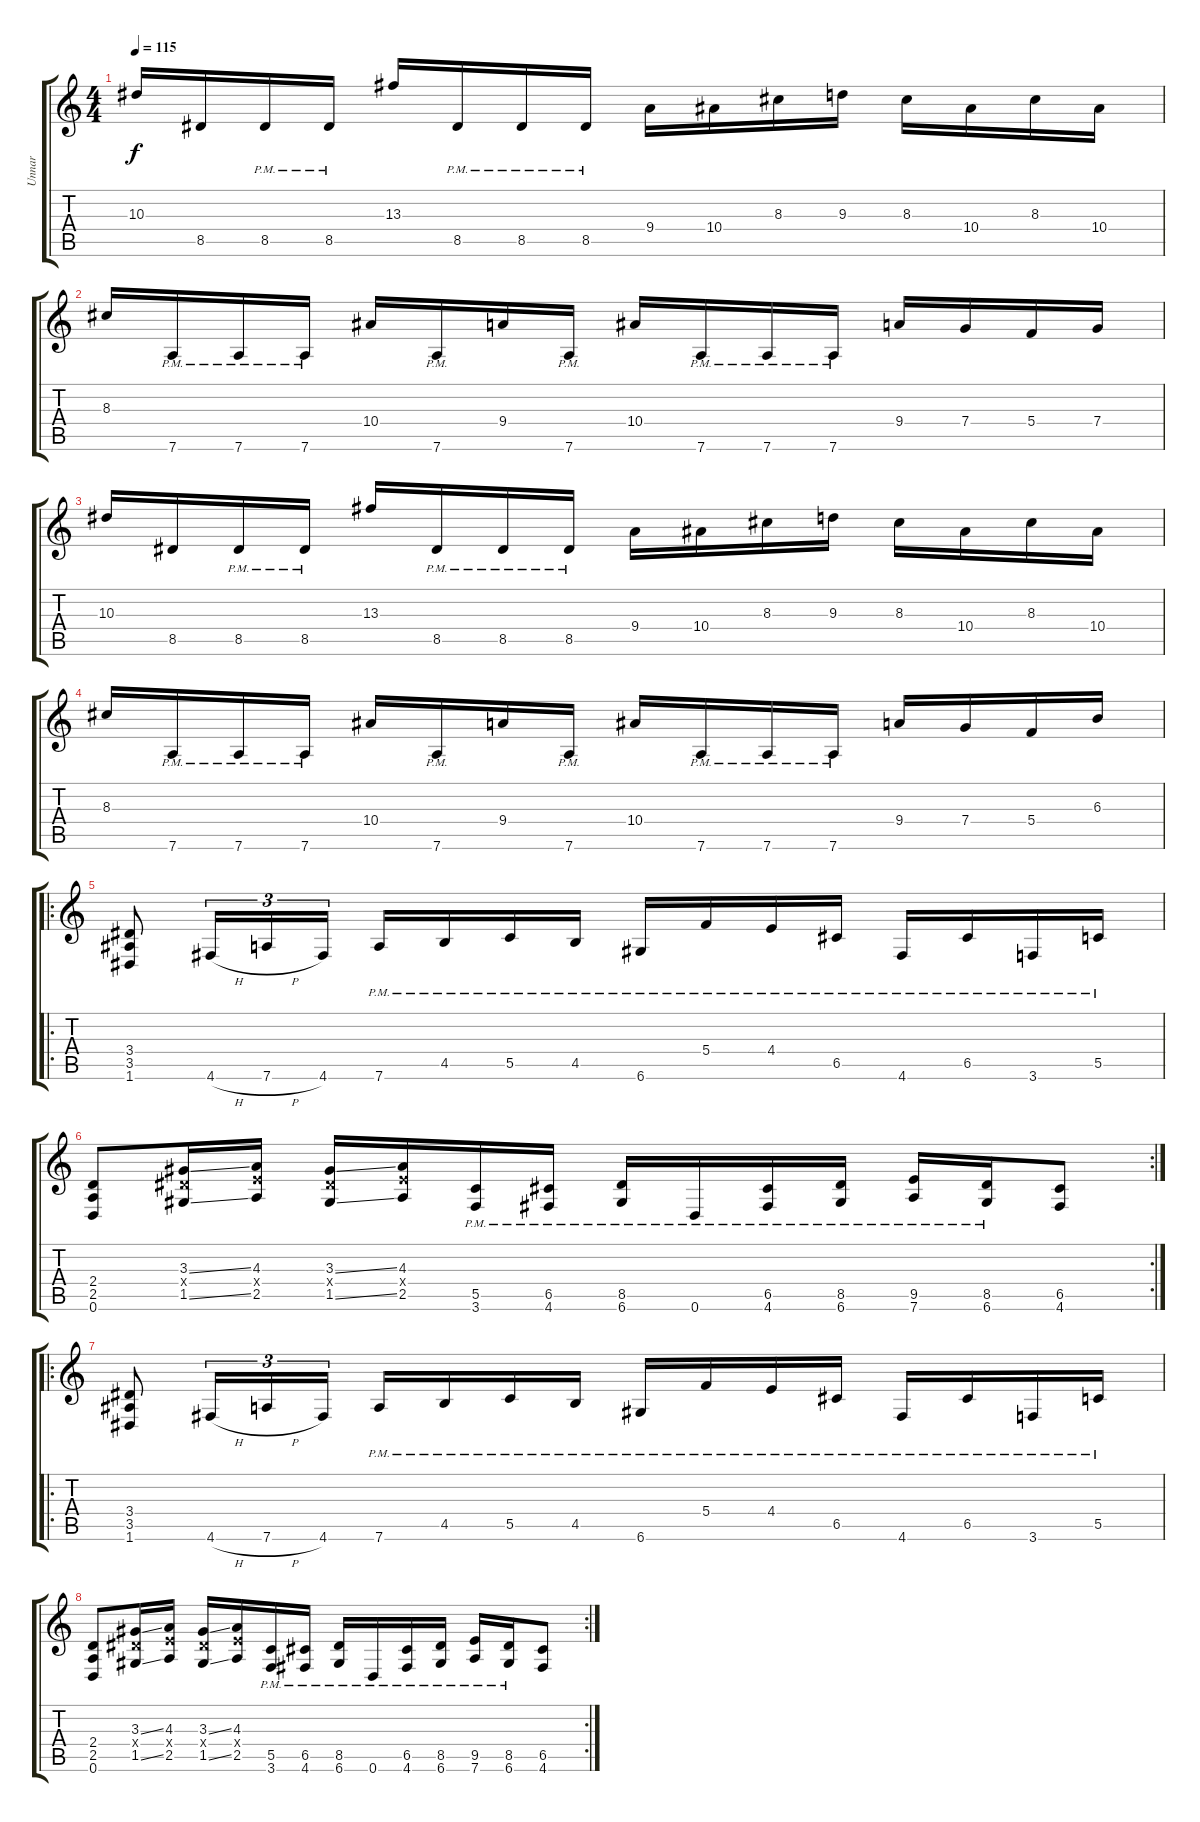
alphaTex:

\track ("Unnar " "Unnar ") {instrument distortionguitar}
\staff {score tabs}
\tuning (D4 A3 F3 C3 G2 D2) {hide}
\ts (4 4)
\tempo 115
\clef g2
\ks c
10.3.16{dy f} 8.5.16 8.5{pm}.16 8.5{pm}.16 13.3.16 8.5{pm}.16 8.5{pm}.16 8.5{pm}.16 9.4.16 10.4.16 8.3.16 9.3.16 8.3.16 10.4.16 8.3.16 10.4.16 |
8.3.16 7.6{pm}.16 7.6{pm}.16 7.6{pm}.16 10.4.16 7.6{pm}.16 9.4.16 7.6{pm}.16 10.4.16 7.6{pm}.16 7.6{pm}.16 7.6{pm}.16 9.4.16 7.4.16 5.4.16 7.4.16 |
10.3.16 8.5.16 8.5{pm}.16 8.5{pm}.16 13.3.16 8.5{pm}.16 8.5{pm}.16 8.5{pm}.16 9.4.16 10.4.16 8.3.16 9.3.16 8.3.16 10.4.16 8.3.16 10.4.16 |
8.3.16 7.6{pm}.16 7.6{pm}.16 7.6{pm}.16 10.4.16 7.6{pm}.16 9.4.16 7.6{pm}.16 10.4.16 7.6{pm}.16 7.6{pm}.16 7.6{pm}.16 9.4.16 7.4.16 5.4.16 6.3.16 |
\ro
(3.4 3.5 1.6).8 4.6{h}.16{tu (3 2)} 7.6{h}.16{tu (3 2)} 4.6.16{tu (3 2)} 7.6{pm}.16 4.5{pm}.16 5.5{pm}.16 4.5{pm}.16 6.6{pm}.16 5.4{pm}.16 4.4{pm}.16 6.5{pm}.16 4.6{pm}.16 6.5{pm}.16 3.6{pm}.16 5.5{pm}.16 |
\rc 2
(2.4 2.5 0.6).8 (3.3{ss} 3.4{x} 1.5{ss}).16 (4.3 4.4{x} 2.5).16 (3.3{ss} 3.4{x} 1.5{ss}).16 (4.3 4.4{x} 2.5).16 (5.5{pm} 3.6{pm}).16 (6.5{pm} 4.6{pm}).16 (8.5{pm} 6.6{pm}).16 0.6{pm}.16 (6.5{pm} 4.6{pm}).16 (8.5{pm} 6.6{pm}).16 (9.5{pm} 7.6{pm}).16 (8.5{pm} 6.6{pm}).16 (6.5 4.6).8 |
\ro
(3.4 3.5 1.6).8 4.6{h}.16{tu (3 2)} 7.6{h}.16{tu (3 2)} 4.6.16{tu (3 2)} 7.6{pm}.16 4.5{pm}.16 5.5{pm}.16 4.5{pm}.16 6.6{pm}.16 5.4{pm}.16 4.4{pm}.16 6.5{pm}.16 4.6{pm}.16 6.5{pm}.16 3.6{pm}.16 5.5{pm}.16 |
\rc 2
(2.4 2.5 0.6).8 (3.3{ss} 3.4{x} 1.5{ss}).16 (4.3 4.4{x} 2.5).16 (3.3{ss} 3.4{x} 1.5{ss}).16 (4.3 4.4{x} 2.5).16 (5.5{pm} 3.6{pm}).16 (6.5{pm} 4.6{pm}).16 (8.5{pm} 6.6{pm}).16 0.6{pm}.16 (6.5{pm} 4.6{pm}).16 (8.5{pm} 6.6{pm}).16 (9.5{pm} 7.6{pm}).16 (8.5{pm} 6.6{pm}).16 (6.5 4.6).8
